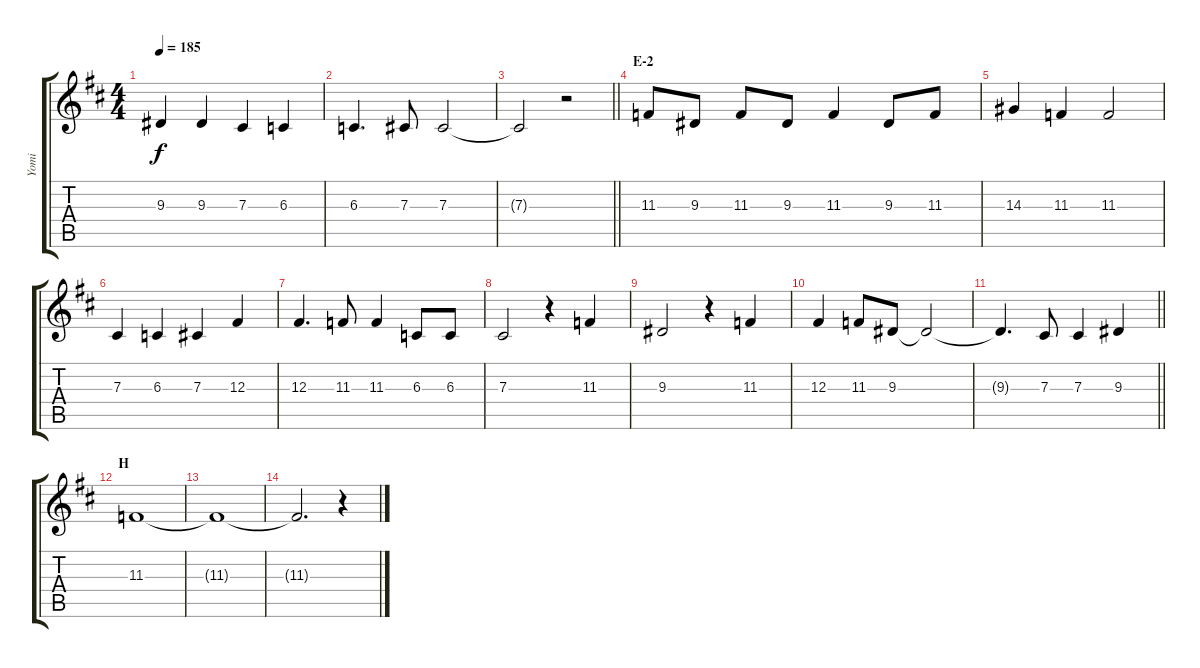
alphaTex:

\track ("Yomi" "Yomi") {instrument flute}
\staff {score tabs}
\tuning (Eb4 Bb3 Gb3 Db3 Ab2 Eb2) {hide}
\ts (4 4)
\tempo 185
\clef g2
\ks d
9.3.4{dy f} 9.3.4 7.3.4 6.3.4 |
6.3.4{d} 7.3.8 7.3.2 |
\barLineRight lightlight
7.3{t}.2 r.2 |
\section ("" "E-2")
11.3.8 9.3.8 11.3.8 9.3.8 11.3.4 9.3.8 11.3.8 |
14.3.4 11.3.4 11.3.2 |
7.3.4 6.3.4 7.3.4 12.3.4 |
12.3.4{d} 11.3.8 11.3.4 6.3.8 6.3.8 |
7.3.2 r.4 11.3.4 |
9.3.2 r.4 11.3.4 |
12.3.4 11.3.8 9.3.8 9.3{t}.2 |
\barLineRight lightlight
9.3{t}.4{d} 7.3.8 7.3.4 9.3.4 |
\section ("" "H")
11.3.1 |
11.3{t}.1 |
11.3{t}.2{d} r.4
